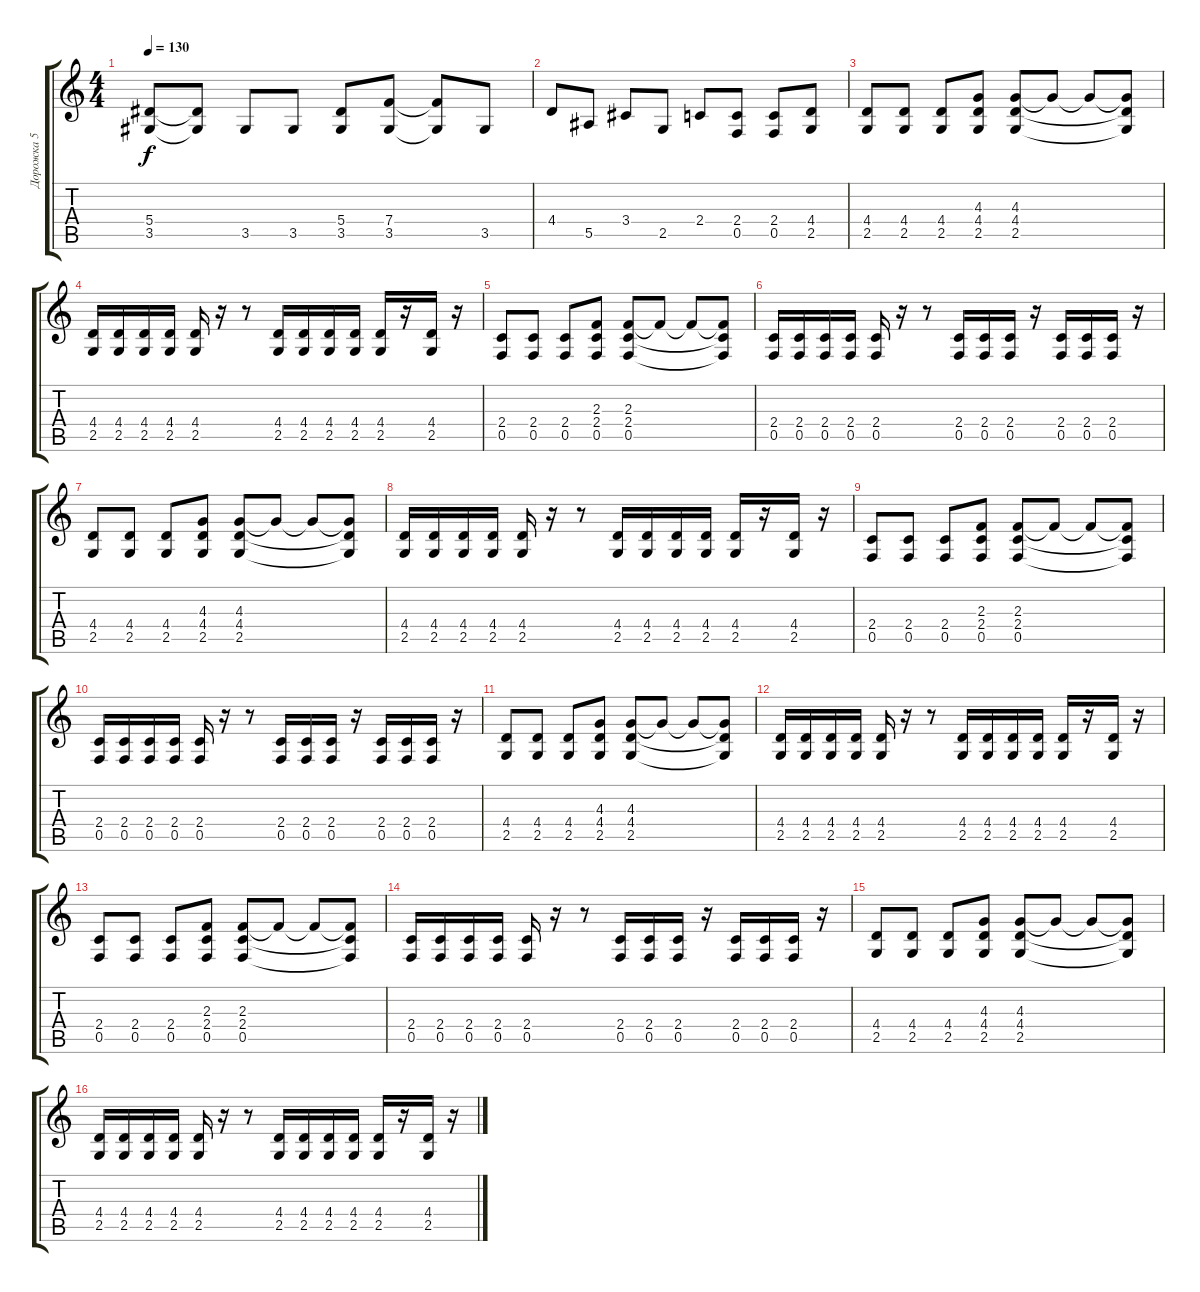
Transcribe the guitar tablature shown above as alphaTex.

\track ("Дорожка 5" "Дорожка 5") {instrument distortionguitar}
\staff {score tabs}
\tuning (C4 G3 Eb3 Bb2 F2 C2) {hide}
\ts (4 4)
\tempo 130
\clef g2
\ks c
(5.4 3.5).8{dy f} (5.4{t} 3.5{t}).8 3.5.8 3.5.8 (5.4 3.5).8 (7.4 3.5).8 (7.4{t} 3.5{t}).8 3.5.8 |
4.4.8 5.5.8 3.4.8 2.5.8 2.4.8 (2.4 0.5).8 (2.4 0.5).8 (4.4 2.5).8 |
(4.4 2.5).8 (4.4 2.5).8 (4.4 2.5).8 (4.3 4.4 2.5).8 (4.3 4.4 2.5).8 4.3{t}.8 4.3{t}.8 (4.3{t} 4.4{t} 2.5{t}).8 |
(4.4 2.5).16 (4.4 2.5).16 (4.4 2.5).16 (4.4 2.5).16 (4.4 2.5).16 r.16 r.8 (4.4 2.5).16 (4.4 2.5).16 (4.4 2.5).16 (4.4 2.5).16 (4.4 2.5).16 r.16 (4.4 2.5).16 r.16 |
(2.4 0.5).8 (2.4 0.5).8 (2.4 0.5).8 (2.3 2.4 0.5).8 (2.3 2.4 0.5).8 2.3{t}.8 2.3{t}.8 (2.3{t} 2.4{t} 0.5{t}).8 |
(2.4 0.5).16 (2.4 0.5).16 (2.4 0.5).16 (2.4 0.5).16 (2.4 0.5).16 r.16 r.8 (2.4 0.5).16 (2.4 0.5).16 (2.4 0.5).16 r.16 (2.4 0.5).16 (2.4 0.5).16 (2.4 0.5).16 r.16 |
(4.4 2.5).8 (4.4 2.5).8 (4.4 2.5).8 (4.3 4.4 2.5).8 (4.3 4.4 2.5).8 4.3{t}.8 4.3{t}.8 (4.3{t} 4.4{t} 2.5{t}).8 |
(4.4 2.5).16 (4.4 2.5).16 (4.4 2.5).16 (4.4 2.5).16 (4.4 2.5).16 r.16 r.8 (4.4 2.5).16 (4.4 2.5).16 (4.4 2.5).16 (4.4 2.5).16 (4.4 2.5).16 r.16 (4.4 2.5).16 r.16 |
(2.4 0.5).8 (2.4 0.5).8 (2.4 0.5).8 (2.3 2.4 0.5).8 (2.3 2.4 0.5).8 2.3{t}.8 2.3{t}.8 (2.3{t} 2.4{t} 0.5{t}).8 |
(2.4 0.5).16 (2.4 0.5).16 (2.4 0.5).16 (2.4 0.5).16 (2.4 0.5).16 r.16 r.8 (2.4 0.5).16 (2.4 0.5).16 (2.4 0.5).16 r.16 (2.4 0.5).16 (2.4 0.5).16 (2.4 0.5).16 r.16 |
(4.4 2.5).8 (4.4 2.5).8 (4.4 2.5).8 (4.3 4.4 2.5).8 (4.3 4.4 2.5).8 4.3{t}.8 4.3{t}.8 (4.3{t} 4.4{t} 2.5{t}).8 |
(4.4 2.5).16 (4.4 2.5).16 (4.4 2.5).16 (4.4 2.5).16 (4.4 2.5).16 r.16 r.8 (4.4 2.5).16 (4.4 2.5).16 (4.4 2.5).16 (4.4 2.5).16 (4.4 2.5).16 r.16 (4.4 2.5).16 r.16 |
(2.4 0.5).8 (2.4 0.5).8 (2.4 0.5).8 (2.3 2.4 0.5).8 (2.3 2.4 0.5).8 2.3{t}.8 2.3{t}.8 (2.3{t} 2.4{t} 0.5{t}).8 |
(2.4 0.5).16 (2.4 0.5).16 (2.4 0.5).16 (2.4 0.5).16 (2.4 0.5).16 r.16 r.8 (2.4 0.5).16 (2.4 0.5).16 (2.4 0.5).16 r.16 (2.4 0.5).16 (2.4 0.5).16 (2.4 0.5).16 r.16 |
(4.4 2.5).8 (4.4 2.5).8 (4.4 2.5).8 (4.3 4.4 2.5).8 (4.3 4.4 2.5).8 4.3{t}.8 4.3{t}.8 (4.3{t} 4.4{t} 2.5{t}).8 |
(4.4 2.5).16 (4.4 2.5).16 (4.4 2.5).16 (4.4 2.5).16 (4.4 2.5).16 r.16 r.8 (4.4 2.5).16 (4.4 2.5).16 (4.4 2.5).16 (4.4 2.5).16 (4.4 2.5).16 r.16 (4.4 2.5).16 r.16
